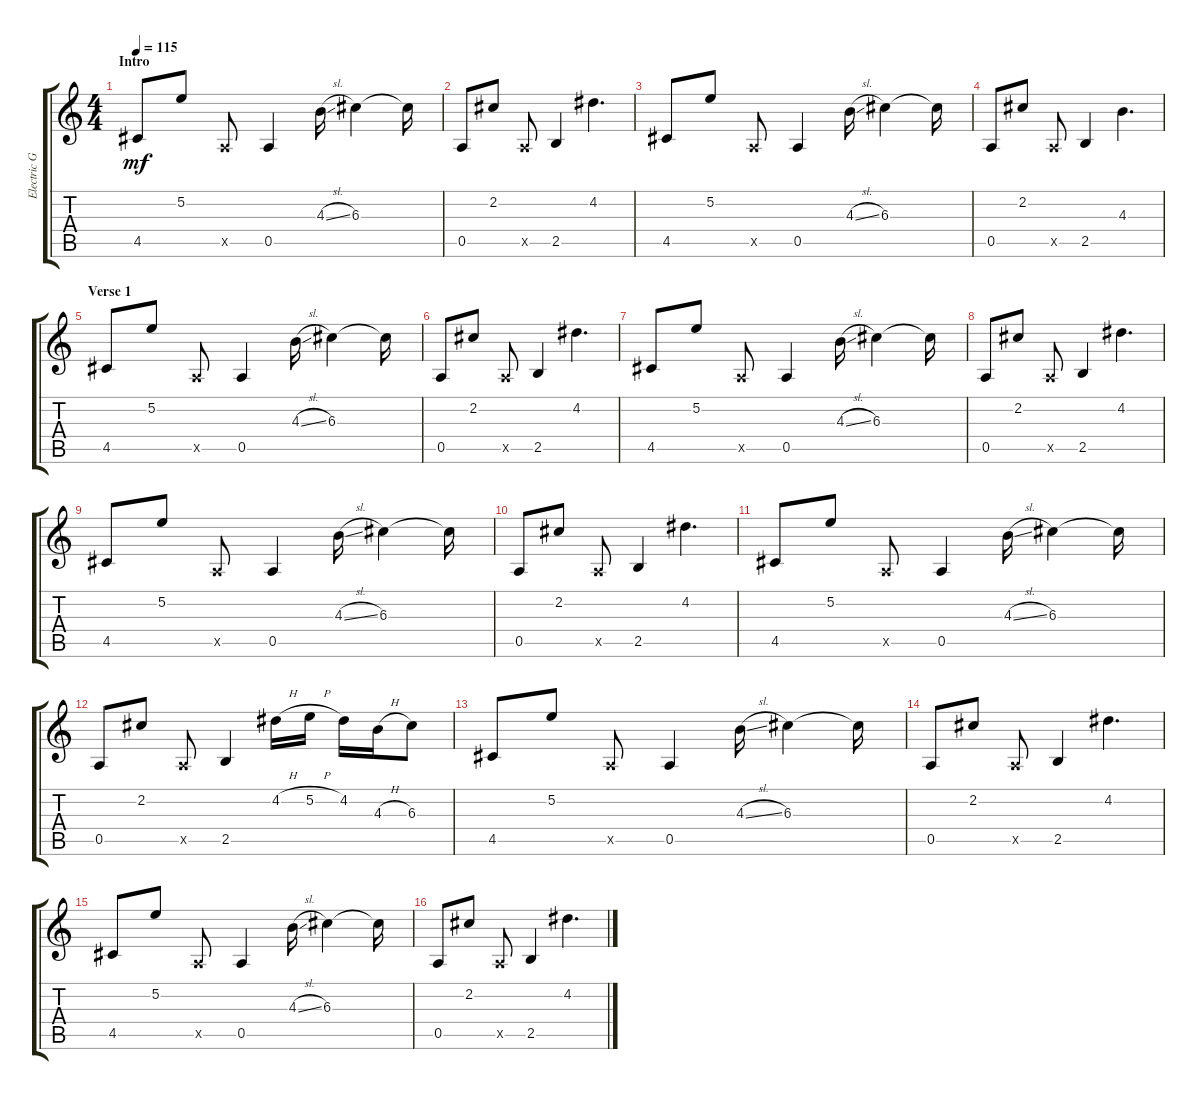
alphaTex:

\track ("Electric Guitar" "Electric G") {instrument electricguitarclean}
\staff {score tabs}
\tuning (E4 B3 G3 D3 A2 E2) {hide}
\ts (4 4)
\section ("" "Intro")
\tempo 115
\clef g2
\ks c
4.5.8{dy mf instrument electricguitarclean} 5.2.8 0.5{x}.8 0.5.4 4.3{sl}.16 6.3.4 6.3{t}.16 |
0.5.8 2.2.8 0.5{x}.8 2.5.4 4.2.4{d} |
4.5.8 5.2.8 0.5{x}.8 0.5.4 4.3{sl}.16 6.3.4 6.3{t}.16 |
0.5.8 2.2.8 0.5{x}.8 2.5.4 4.3.4{d} |
\section ("" "Verse 1")
4.5.8 5.2.8 0.5{x}.8 0.5.4 4.3{sl}.16 6.3.4 6.3{t}.16 |
0.5.8 2.2.8 0.5{x}.8 2.5.4 4.2.4{d} |
4.5.8 5.2.8 0.5{x}.8 0.5.4 4.3{sl}.16 6.3.4 6.3{t}.16 |
0.5.8 2.2.8 0.5{x}.8 2.5.4 4.2.4{d} |
4.5.8 5.2.8 0.5{x}.8 0.5.4 4.3{sl}.16 6.3.4 6.3{t}.16 |
0.5.8 2.2.8 0.5{x}.8 2.5.4 4.2.4{d} |
4.5.8 5.2.8 0.5{x}.8 0.5.4 4.3{sl}.16 6.3.4 6.3{t}.16 |
0.5.8 2.2.8 0.5{x}.8 2.5.4 4.2{h}.16 5.2{h}.16 4.2.16 4.3{h}.16 6.3.8 |
4.5.8 5.2.8 0.5{x}.8 0.5.4 4.3{sl}.16 6.3.4 6.3{t}.16 |
0.5.8 2.2.8 0.5{x}.8 2.5.4 4.2.4{d} |
4.5.8 5.2.8 0.5{x}.8 0.5.4 4.3{sl}.16 6.3.4 6.3{t}.16 |
0.5.8 2.2.8 0.5{x}.8 2.5.4 4.2.4{d}
